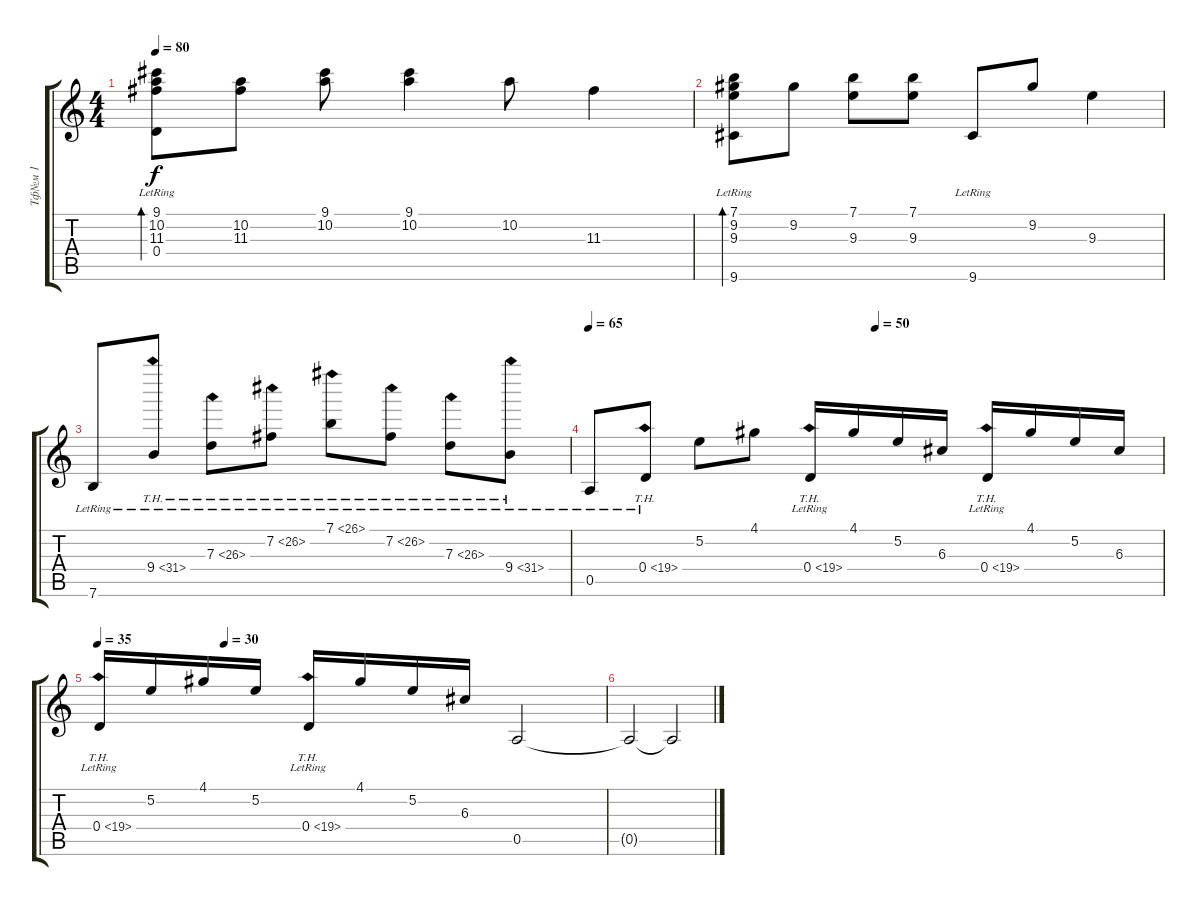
\track ("Тф№м 1" "Тф№м 1") {instrument acousticguitarsteel}
\staff {score tabs}
\tuning (E4 B3 G3 D3 A2 E2) {hide}
\ts (4 4)
\tempo 80
\clef g2
\ks c
(9.1 10.2 11.3 0.4{lr}).8{bd 240 dy f} (10.2 11.3).8 (9.1 10.2).8 (9.1 10.2).4 10.2.8 11.3.4 |
(7.1 9.2 9.3 9.6{lr}).8{bd 240} 9.2.8 (7.1 9.3).8 (7.1 9.3).8 9.6{lr}.8 9.2.8 9.3.4 |
7.6{lr}.8 9.4{th 22 lr}.8 7.3{th 19 lr}.8 7.2{th 19 lr}.8 7.1{th 19 lr}.8 7.2{th 19 lr}.8 7.3{th 19 lr}.8 9.4{th 22 lr}.8 |
\tempo 65
\tempo (50 0.5)
0.5{lr}.8 0.4{th 19 lr}.8 5.2.8 4.1.8 0.4{th 19 lr}.16 4.1.16 5.2.16 6.3.16 0.4{th 19 lr}.16 4.1.16 5.2.16 6.3.16 |
\tempo 35
\tempo (30 0.25)
0.4{th 19 lr}.16 5.2.16 4.1.16 5.2.16 0.4{th 19 lr}.16 4.1.16 5.2.16 6.3.16 0.5.2 |
0.5{t}.2 0.5{t}.2
